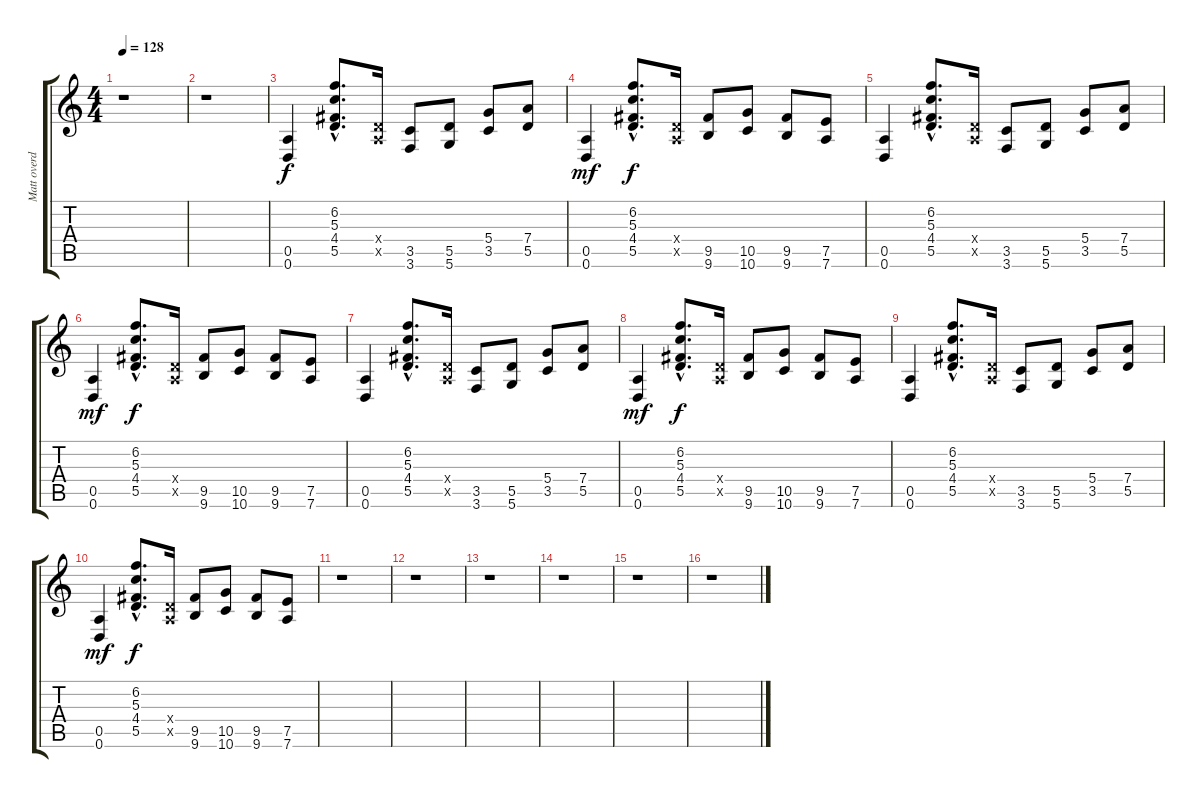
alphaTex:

\track ("Matt overdubs" "Matt overd") {instrument overdrivenguitar}
\staff {score tabs}
\tuning (E4 B3 G3 D3 A2 D2) {hide}
\ts (4 4)
\tempo 128
\clef g2
\ks c
r.1{dy f} |
r.1 |
(0.5 0.6).4{volume 13 balance 6 instrument overdrivenguitar} (6.2{hac} 5.3{hac} 4.4{hac} 5.5{hac}).8{d} (0.4{x} 0.5{x}).16 (3.5 3.6).8 (5.5 5.6).8 (5.4 3.5).8 (7.4 5.5).8 |
(0.5 0.6).4{dy mf} (6.2{hac} 5.3{hac} 4.4{hac} 5.5{hac}).8{d dy f} (0.4{x} 0.5{x}).16 (9.5 9.6).8 (10.5 10.6).8 (9.5 9.6).8 (7.5 7.6).8 |
(0.5 0.6).4 (6.2{hac} 5.3{hac} 4.4{hac} 5.5{hac}).8{d} (0.4{x} 0.5{x}).16 (3.5 3.6).8 (5.5 5.6).8 (5.4 3.5).8 (7.4 5.5).8 |
(0.5 0.6).4{dy mf} (6.2{hac} 5.3{hac} 4.4{hac} 5.5{hac}).8{d dy f} (0.4{x} 0.5{x}).16 (9.5 9.6).8 (10.5 10.6).8 (9.5 9.6).8 (7.5 7.6).8 |
(0.5 0.6).4 (6.2{hac} 5.3{hac} 4.4{hac} 5.5{hac}).8{d} (0.4{x} 0.5{x}).16 (3.5 3.6).8 (5.5 5.6).8 (5.4 3.5).8 (7.4 5.5).8 |
(0.5 0.6).4{dy mf} (6.2{hac} 5.3{hac} 4.4{hac} 5.5{hac}).8{d dy f} (0.4{x} 0.5{x}).16 (9.5 9.6).8 (10.5 10.6).8 (9.5 9.6).8 (7.5 7.6).8 |
(0.5 0.6).4 (6.2{hac} 5.3{hac} 4.4{hac} 5.5{hac}).8{d} (0.4{x} 0.5{x}).16 (3.5 3.6).8 (5.5 5.6).8 (5.4 3.5).8 (7.4 5.5).8 |
(0.5 0.6).4{dy mf} (6.2{hac} 5.3{hac} 4.4{hac} 5.5{hac}).8{d dy f} (0.4{x} 0.5{x}).16 (9.5 9.6).8 (10.5 10.6).8 (9.5 9.6).8 (7.5 7.6).8 |
r.1 |
r.1 |
r.1 |
r.1 |
r.1 |
r.1
